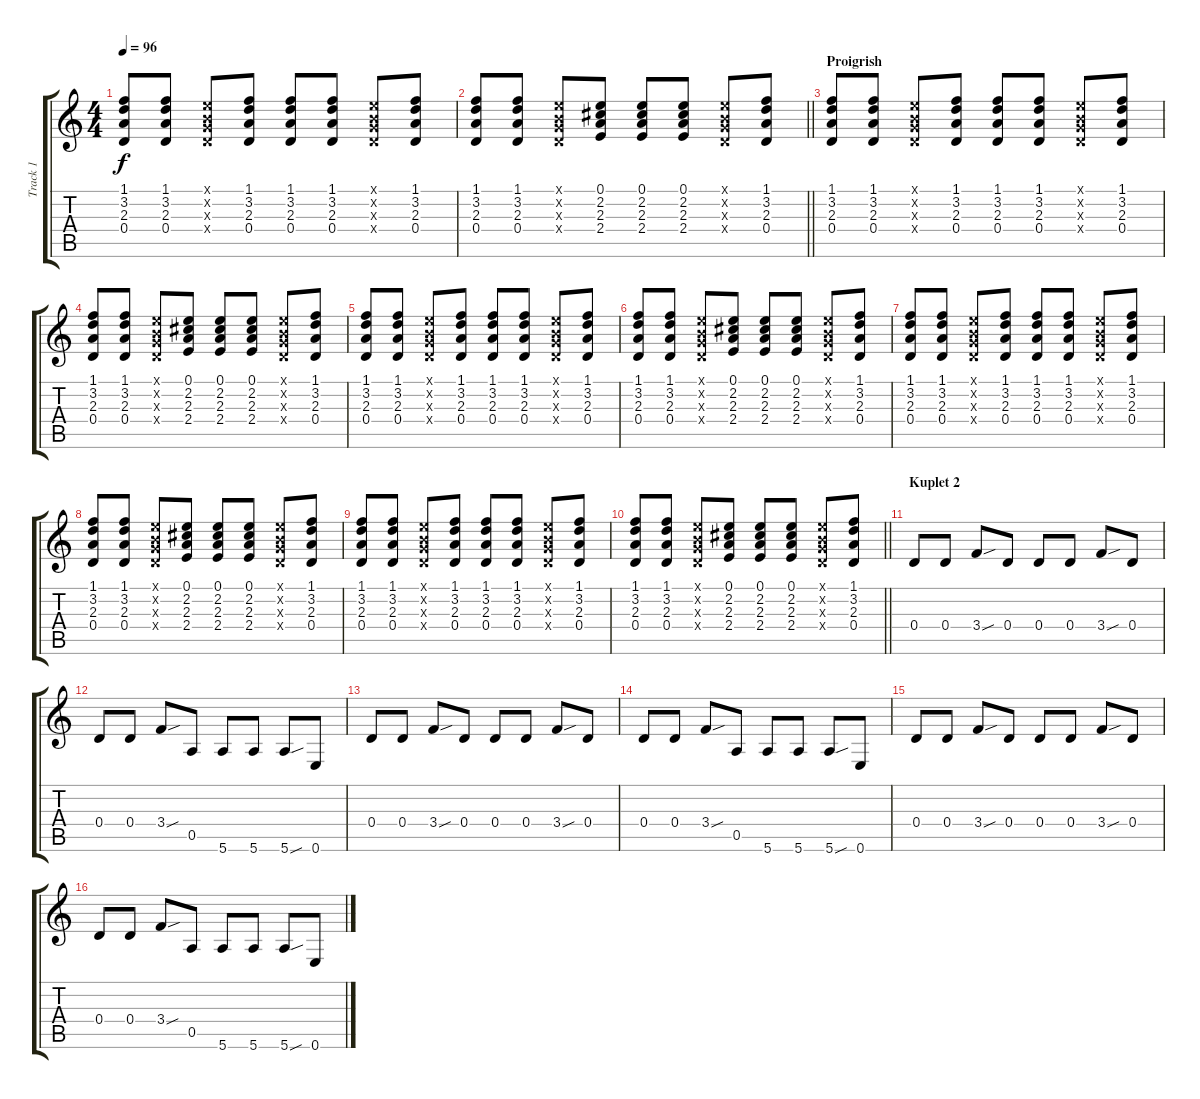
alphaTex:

\track ("Track 1" "Track 1") {instrument acousticguitarsteel}
\staff {score tabs}
\tuning (E4 B3 G3 D3 A2 E2) {hide}
\ts (4 4)
\tempo 96
\clef g2
\ks c
(1.1 3.2 2.3 0.4).8{dy f} (1.1 3.2 2.3 0.4).8 (0.1{x} 0.2{x} 0.3{x} 0.4{x}).8 (1.1 3.2 2.3 0.4).8 (1.1 3.2 2.3 0.4).8 (1.1 3.2 2.3 0.4).8 (0.1{x} 0.2{x} 0.3{x} 0.4{x}).8 (1.1 3.2 2.3 0.4).8 |
\barLineRight lightlight
(1.1 3.2 2.3 0.4).8 (1.1 3.2 2.3 0.4).8 (0.1{x} 0.2{x} 0.3{x} 0.4{x}).8 (0.1 2.2 2.3 2.4).8 (0.1 2.2 2.3 2.4).8 (0.1 2.2 2.3 2.4).8 (0.1{x} 0.2{x} 0.3{x} 0.4{x}).8 (1.1 3.2 2.3 0.4).8 |
\section ("" "Proigrish")
(1.1 3.2 2.3 0.4).8 (1.1 3.2 2.3 0.4).8 (0.1{x} 0.2{x} 0.3{x} 0.4{x}).8 (1.1 3.2 2.3 0.4).8 (1.1 3.2 2.3 0.4).8 (1.1 3.2 2.3 0.4).8 (0.1{x} 0.2{x} 0.3{x} 0.4{x}).8 (1.1 3.2 2.3 0.4).8 |
(1.1 3.2 2.3 0.4).8 (1.1 3.2 2.3 0.4).8 (0.1{x} 0.2{x} 0.3{x} 0.4{x}).8 (0.1 2.2 2.3 2.4).8 (0.1 2.2 2.3 2.4).8 (0.1 2.2 2.3 2.4).8 (0.1{x} 0.2{x} 0.3{x} 0.4{x}).8 (1.1 3.2 2.3 0.4).8 |
(1.1 3.2 2.3 0.4).8 (1.1 3.2 2.3 0.4).8 (0.1{x} 0.2{x} 0.3{x} 0.4{x}).8 (1.1 3.2 2.3 0.4).8 (1.1 3.2 2.3 0.4).8 (1.1 3.2 2.3 0.4).8 (0.1{x} 0.2{x} 0.3{x} 0.4{x}).8 (1.1 3.2 2.3 0.4).8 |
(1.1 3.2 2.3 0.4).8 (1.1 3.2 2.3 0.4).8 (0.1{x} 0.2{x} 0.3{x} 0.4{x}).8 (0.1 2.2 2.3 2.4).8 (0.1 2.2 2.3 2.4).8 (0.1 2.2 2.3 2.4).8 (0.1{x} 0.2{x} 0.3{x} 0.4{x}).8 (1.1 3.2 2.3 0.4).8 |
(1.1 3.2 2.3 0.4).8 (1.1 3.2 2.3 0.4).8 (0.1{x} 0.2{x} 0.3{x} 0.4{x}).8 (1.1 3.2 2.3 0.4).8 (1.1 3.2 2.3 0.4).8 (1.1 3.2 2.3 0.4).8 (0.1{x} 0.2{x} 0.3{x} 0.4{x}).8 (1.1 3.2 2.3 0.4).8 |
(1.1 3.2 2.3 0.4).8 (1.1 3.2 2.3 0.4).8 (0.1{x} 0.2{x} 0.3{x} 0.4{x}).8 (0.1 2.2 2.3 2.4).8 (0.1 2.2 2.3 2.4).8 (0.1 2.2 2.3 2.4).8 (0.1{x} 0.2{x} 0.3{x} 0.4{x}).8 (1.1 3.2 2.3 0.4).8 |
(1.1 3.2 2.3 0.4).8 (1.1 3.2 2.3 0.4).8 (0.1{x} 0.2{x} 0.3{x} 0.4{x}).8 (1.1 3.2 2.3 0.4).8 (1.1 3.2 2.3 0.4).8 (1.1 3.2 2.3 0.4).8 (0.1{x} 0.2{x} 0.3{x} 0.4{x}).8 (1.1 3.2 2.3 0.4).8 |
\barLineRight lightlight
(1.1 3.2 2.3 0.4).8 (1.1 3.2 2.3 0.4).8 (0.1{x} 0.2{x} 0.3{x} 0.4{x}).8 (0.1 2.2 2.3 2.4).8 (0.1 2.2 2.3 2.4).8 (0.1 2.2 2.3 2.4).8 (0.1{x} 0.2{x} 0.3{x} 0.4{x}).8 (1.1 3.2 2.3 0.4).8 |
\section ("" "Kuplet 2")
0.4.8 0.4.8 3.4{sou}.8 0.4.8 0.4.8 0.4.8 3.4{sou}.8 0.4.8 |
0.4.8 0.4.8 3.4{sou}.8 0.5.8 5.6.8 5.6.8 5.6{sou}.8 0.6.8 |
0.4.8 0.4.8 3.4{sou}.8 0.4.8 0.4.8 0.4.8 3.4{sou}.8 0.4.8 |
0.4.8 0.4.8 3.4{sou}.8 0.5.8 5.6.8 5.6.8 5.6{sou}.8 0.6.8 |
0.4.8 0.4.8 3.4{sou}.8 0.4.8 0.4.8 0.4.8 3.4{sou}.8 0.4.8 |
0.4.8 0.4.8 3.4{sou}.8 0.5.8 5.6.8 5.6.8 5.6{sou}.8 0.6.8
